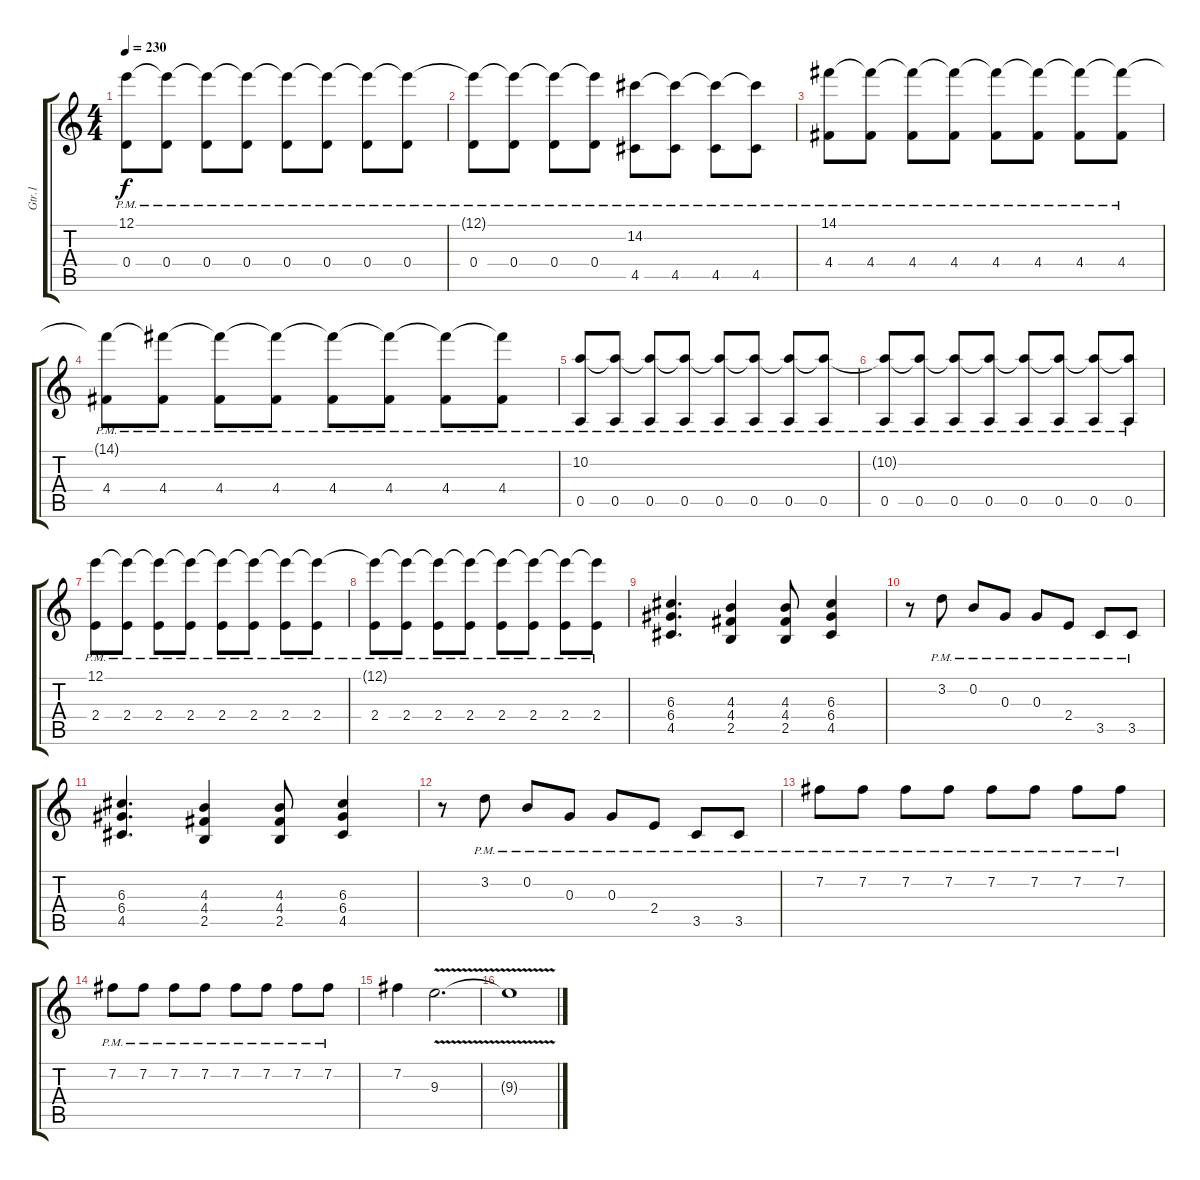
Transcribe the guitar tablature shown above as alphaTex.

\track ("Gtr.1" "Gtr.1") {instrument overdrivenguitar}
\staff {score tabs}
\tuning (E4 B3 G3 D3 A2 E2) {hide}
\ts (4 4)
\tempo 230
\clef g2
\ks c
(12.1 0.4{pm}).8{dy f} (12.1{t} 0.4{pm}).8 (12.1{t} 0.4{pm}).8 (12.1{t} 0.4{pm}).8 (12.1{t} 0.4{pm}).8 (12.1{t} 0.4{pm}).8 (12.1{t} 0.4{pm}).8 (12.1{t} 0.4{pm}).8 |
(12.1{t} 0.4{pm}).8 (12.1{t} 0.4{pm}).8 (12.1{t} 0.4{pm}).8 (12.1{t} 0.4{pm}).8 (14.2 4.5{pm}).8 (14.2{t} 4.5{pm}).8 (14.2{t} 4.5{pm}).8 (14.2{t} 4.5{pm}).8 |
(14.1 4.4{pm}).8 (14.1{t} 4.4{pm}).8 (14.1{t} 4.4{pm}).8 (14.1{t} 4.4{pm}).8 (14.1{t} 4.4{pm}).8 (14.1{t} 4.4{pm}).8 (14.1{t} 4.4{pm}).8 (14.1{t} 4.4{pm}).8 |
(14.1{t} 4.4{pm}).8 (14.1{t} 4.4{pm}).8 (14.1{t} 4.4{pm}).8 (14.1{t} 4.4{pm}).8 (14.1{t} 4.4{pm}).8 (14.1{t} 4.4{pm}).8 (14.1{t} 4.4{pm}).8 (14.1{t} 4.4{pm}).8 |
(10.2 0.5{pm}).8 (10.2{t} 0.5{pm}).8 (10.2{t} 0.5{pm}).8 (10.2{t} 0.5{pm}).8 (10.2{t} 0.5{pm}).8 (10.2{t} 0.5{pm}).8 (10.2{t} 0.5{pm}).8 (10.2{t} 0.5{pm}).8 |
(10.2{t} 0.5{pm}).8 (10.2{t} 0.5{pm}).8 (10.2{t} 0.5{pm}).8 (10.2{t} 0.5{pm}).8 (10.2{t} 0.5{pm}).8 (10.2{t} 0.5{pm}).8 (10.2{t} 0.5{pm}).8 (10.2{t} 0.5{pm}).8 |
(12.1 2.4{pm}).8 (12.1{t} 2.4{pm}).8 (12.1{t} 2.4{pm}).8 (12.1{t} 2.4{pm}).8 (12.1{t} 2.4{pm}).8 (12.1{t} 2.4{pm}).8 (12.1{t} 2.4{pm}).8 (12.1{t} 2.4{pm}).8 |
(12.1{t} 2.4{pm}).8 (12.1{t} 2.4{pm}).8 (12.1{t} 2.4{pm}).8 (12.1{t} 2.4{pm}).8 (12.1{t} 2.4{pm}).8 (12.1{t} 2.4{pm}).8 (12.1{t} 2.4{pm}).8 (12.1{t} 2.4{pm}).8 |
(6.3 6.4 4.5).4{d} (4.3 4.4 2.5).4 (4.3 4.4 2.5).8 (6.3 6.4 4.5).4 |
r.8 3.2{pm}.8 0.2{pm}.8 0.3{pm}.8 0.3{pm}.8 2.4{pm}.8 3.5{pm}.8 3.5{pm}.8 |
(6.3 6.4 4.5).4{d} (4.3 4.4 2.5).4 (4.3 4.4 2.5).8 (6.3 6.4 4.5).4 |
r.8 3.2{pm}.8 0.2{pm}.8 0.3{pm}.8 0.3{pm}.8 2.4{pm}.8 3.5{pm}.8 3.5{pm}.8 |
7.2{pm}.8 7.2{pm}.8 7.2{pm}.8 7.2{pm}.8 7.2{pm}.8 7.2{pm}.8 7.2{pm}.8 7.2{pm}.8 |
7.2{pm}.8 7.2{pm}.8 7.2{pm}.8 7.2{pm}.8 7.2{pm}.8 7.2{pm}.8 7.2{pm}.8 7.2{pm}.8 |
7.2.4 9.3{v}.2{d} |
9.3{t}.1
